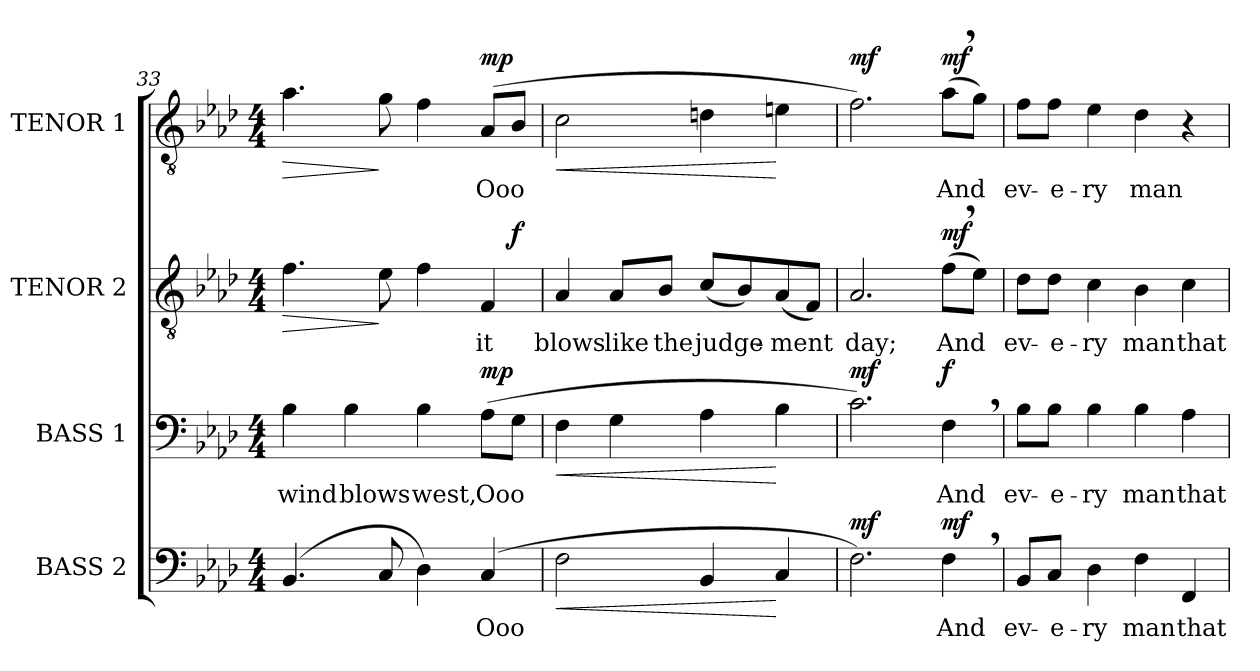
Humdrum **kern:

**kern	**text	**dynam	**kern	**text	**dynam	**kern	**text	**dynam	**kern	**text	**dynam
*part4	*part4	*part4	*part3	*part3	*part3	*part2	*part2	*part2	*part1	*part1	*part1
*staff4	*staff4	*staff4	*staff3	*staff3	*staff3	*staff2	*staff2	*staff2	*staff1	*staff1	*staff1
*I"BASS 2	*	*	*I"BASS 1	*	*	*I"TENOR 2	*	*	*I"TENOR 1	*	*
*I'B.	*	*	*I'B.	*	*	*I'T.	*	*	*I'T.	*	*
*clefF4	*	*	*clefF4	*	*	*clefGv2	*	*	*clefGv2	*	*
*	*	*	*	*	*	*ITrd7c12	*	*	*ITrd7c12	*	*
*k[b-e-a-d-]	*	*	*k[b-e-a-d-]	*	*	*k[b-e-a-d-]	*	*	*k[b-e-a-d-]	*	*
*f:	*	*	*f:	*	*	*f:	*	*	*f:	*	*
*M4/4	*	*	*M4/4	*	*	*M4/4	*	*	*M4/4	*	*
=33	=33	=33	=33	=33	=33	=33	=33	=33	=33	=33	=33
!	!	!	!	!LO:LY:b:color=#000000	!	!	!	!LO:HP:b	!	!	!LO:HP:b
*	*	*	*	*	*	*^	*	*	*	*	*
(4.BB-i/	.	.	4B-i\	wind	.	4.Fi\	2..ryy	.	>	4.A-i\	.	>
!	!	!	!	!LO:LY:b:color=#000000	!	!	!	!	!	!	!	!
.	.	.	4B-i\	blows	.	.	.	.	.	.	.	.
8Ci/	.	.	.	.	.	8E-i\	.	.	]	8Gi\	.	]
!	!	!	!	!LO:LY:b:color=#000000	!	!	!	!	!	!	!	!
4D-i\)	.	.	4B-i\	west,	.	4Fi\	.	.	.	4Fi\	.	.
!	!LO:LY:b:color=#000000	!	!	!	!	!	!	!	!	!	!	!
!	!	!	!	!LO:LY:b:color=#000000	!	!	!	!	!	!	!	!
!	!	!	!	!	!	!	!	!LO:LY:b:color=#000000	!	!	!	!
!	!	!	!	!	!	!	!	!	!	!	!LO:LY:b:color=#000000	!
(4Ci/	Ooo	.	(8A-i\L	Ooo	mp	4FFi/	.	it	.	(8AA-i/L	Ooo	mp
.	.	.	8Gi\J	.	.	.	8ryy	.	f	8BB-i/J	.	.
!!LO:LB:g=z
=34	=34	=34	=34	=34	=34	=34	=34	=34	=34	=34	=34	=34
!	!	!LO:HP:b	!	!	!LO:HP:b	!	!	!	!	!	!	!
*	*	*	*	*	*	*v	*v	*	*	*	*	*
*	*	*	*	*	*	*^	*	*	*	*	*
!	!	!	!	!	!	!	!	!LO:LY:b:color=#000000	!	!	!	!LO:HP:b
*	*	*	*	*	*	*v	*v	*	*	*	*	*
2Fi\	.	<	4Fi\	.	<	4AA-i/	blows	.	2Ci\	.	<
!	!	!	!	!	!	!	!LO:LY:b:color=#000000	!	!	!	!
.	.	.	4Gi\	.	.	8AA-i/L	like	.	.	.	.
!	!	!	!	!	!	!	!LO:LY:b:color=#000000	!	!	!	!
.	.	.	.	.	.	8BB-i/J	the	.	.	.	.
!	!	!	!	!	!	!	!LO:LY:b:color=#000000	!	!	!	!
4BB-i/	.	.	4A-i\	.	.	(8Ci/L	judge-	.	4Dni\	.	.
.	.	.	.	.	.	8BB-i/)	.	.	.	.	.
!	!	!	!	!	!	!	!LO:LY:b:color=#000000	!	!	!	!
4Ci/	.	[	4B-i\	.	[	(8AA-i/	-ment	.	4Eni\	.	[
.	.	.	.	.	.	8FFi/J)	.	.	.	.	.
=35	=35	=35	=35	=35	=35	=35	=35	=35	=35	=35	=35
!	!	!	!	!	!	!	!LO:LY:b:color=#000000	!	!	!	!
2.Fi\)	.	mf	2.ci\)	.	mf	2.AA-i/	day;	.	2.Fi\)	.	mf
!	!LO:LY:b:color=#000000	!	!	!	!	!	!	!	!	!	!
!	!	!	!	!LO:LY:b:color=#000000	!	!	!	!	!	!	!
!	!	!	!	!	!	!	!LO:LY:b:color=#000000	!	!	!	!
!	!	!	!	!	!	!	!	!	!	!LO:LY:b:color=#000000	!
4F,i\	And	mf	4F,i\	And	f	(8F,i\L	And	mf	(8A-,i\L	And	mf
.	.	.	.	.	.	8E-i\J)	.	.	8Gi\J)	.	.
=36	=36	=36	=36	=36	=36	=36	=36	=36	=36	=36	=36
!	!LO:LY:b:color=#000000	!	!	!	!	!	!	!	!	!	!
!	!	!	!	!LO:LY:b:color=#000000	!	!	!	!	!	!	!
!	!	!	!	!	!	!	!LO:LY:b:color=#000000	!	!	!	!
!	!	!	!	!	!	!	!	!	!	!LO:LY:b:color=#000000	!
8BB-i/L	ev-	.	8B-i\L	ev-	.	8D-i\L	ev-	.	8Fi\L	ev-	.
!	!LO:LY:b:color=#000000	!	!	!	!	!	!	!	!	!	!
!	!	!	!	!LO:LY:b:color=#000000	!	!	!	!	!	!	!
!	!	!	!	!	!	!	!LO:LY:b:color=#000000	!	!	!	!
!	!	!	!	!	!	!	!	!	!	!LO:LY:b:color=#000000	!
8Ci/J	-e-	.	8B-i\J	-e-	.	8D-i\J	-e-	.	8Fi\J	-e-	.
!	!LO:LY:b:color=#000000	!	!	!	!	!	!	!	!	!	!
!	!	!	!	!LO:LY:b:color=#000000	!	!	!	!	!	!	!
!	!	!	!	!	!	!	!LO:LY:b:color=#000000	!	!	!	!
!	!	!	!	!	!	!	!	!	!	!LO:LY:b:color=#000000	!
4D-i\	-ry	.	4B-i\	-ry	.	4Ci\	-ry	.	4E-i\	-ry	.
!	!LO:LY:b:color=#000000	!	!	!	!	!	!	!	!	!	!
!	!	!	!	!LO:LY:b:color=#000000	!	!	!	!	!	!	!
!	!	!	!	!	!	!	!LO:LY:b:color=#000000	!	!	!	!
!	!	!	!	!	!	!	!	!	!	!LO:LY:b:color=#000000	!
4Fi\	man	.	4B-i\	man	.	4BB-i\	man	.	4D-i\	man	.
!	!LO:LY:b:color=#000000	!	!	!	!	!	!	!	!	!	!
!	!	!	!	!LO:LY:b:color=#000000	!	!	!	!	!	!	!
!	!	!	!	!	!	!	!LO:LY:b:color=#000000	!	!	!	!
4FFi/	that	.	4A-i\	that	.	4Ci\	that	.	4r	.	.
=	=	=	=	=	=	=	=	=	=	=	=
*-	*-	*-	*-	*-	*-	*-	*-	*-	*-	*-	*-
